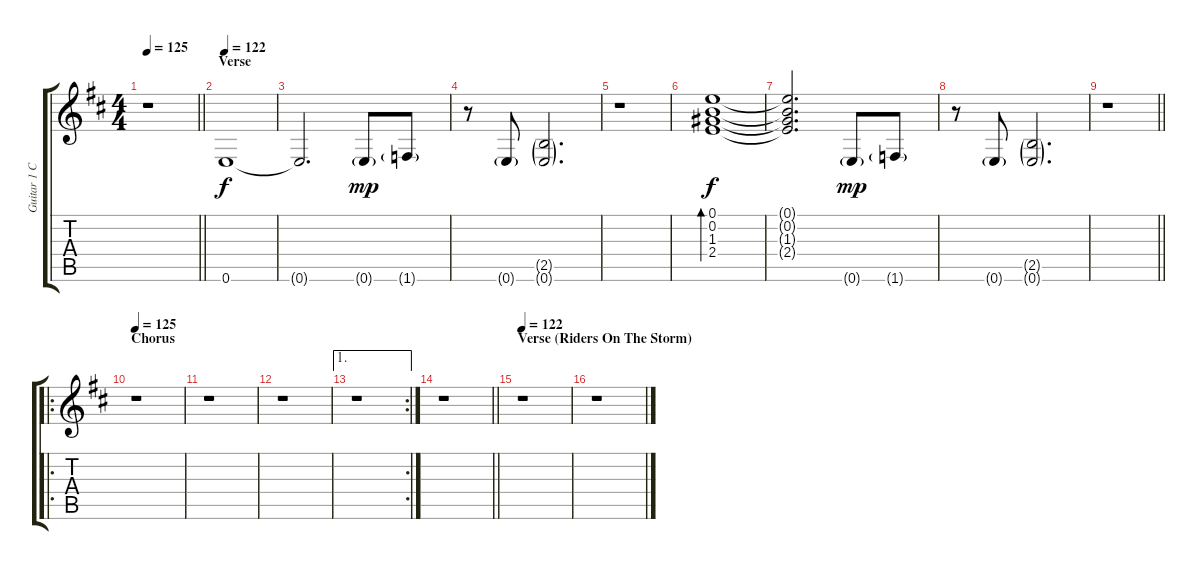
\track ("Guitar 1 Clean" "Guitar 1 C") {instrument electricguitarclean}
\staff {score tabs}
\tuning (E4 B3 G3 D3 A2 E2) {hide}
\ts (4 4)
\tempo 125
\clef g2
\barLineRight lightlight
\ks d
r.1{dy mp} |
\section ("" "Verse")
\tempo 122
0.6.1{dy f} |
0.6{t}.2{d} 0.6{g}.8{dy mp} 1.6{g}.8 |
r.8 0.6{g}.8 (2.5{g} 0.6{g}).2{d} |
r.1 |
(0.1 0.2 1.3 2.4).1{bd 30 dy f} |
(0.1{t} 0.2{t} 1.3{t} 2.4{t}).2{d} 0.6{g}.8{dy mp} 1.6{g}.8 |
r.8 0.6{g}.8 (2.5{g} 0.6{g}).2{d} |
\barLineRight lightlight
r.1 |
\ro
\section ("" "Chorus")
\tempo 125
r.1 |
r.1 |
r.1 |
\ae 1
\rc 2
r.1 |
\barLineRight lightlight
r.1 |
\section ("" "Verse (Riders On The Storm)")
\tempo 122
r.1 |
r.1
